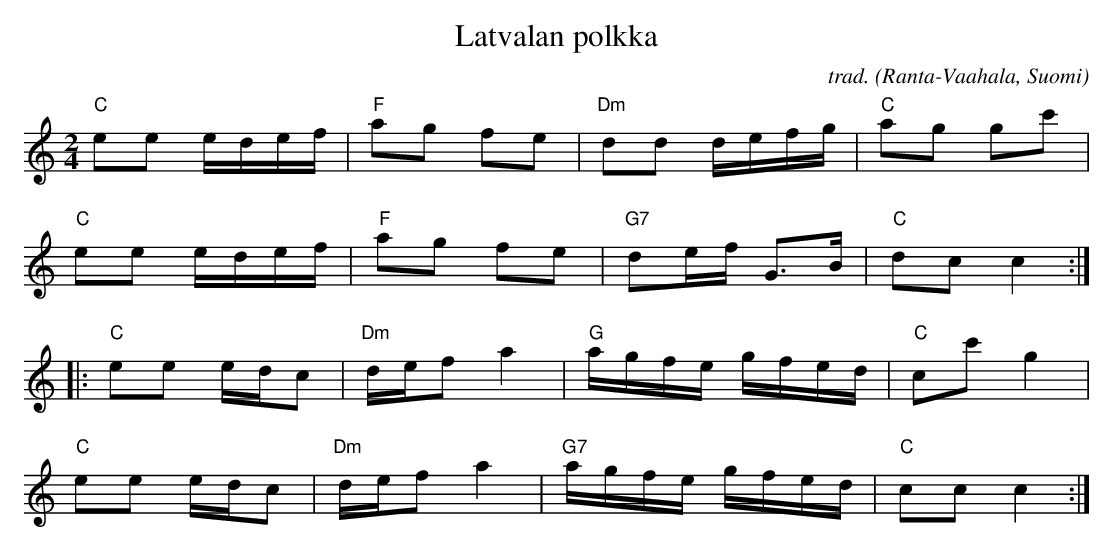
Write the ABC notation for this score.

X:1
T:Latvalan polkka
C:trad.
O:Ranta-Vaahala, Suomi
M:2/4
L:1/16
K:C
"C" e2e2 edef | "F" a2g2 f2e2 | "Dm" d2d2 defg | "C" a2g2 g2c'2 |
"C" e2e2 edef | "F" a2g2 f2e2 | "G7" d2ef G3B | "C" d2c2 c4 :|
|:"C" e2e2 edc2 | "Dm" def2 a4 | "G" agfe gfed | "C"c2c'2 g4 |
"C"e2e2 edc2 | "Dm" def2 a4 | "G7" agfe gfed | "C"c2c2 c4 :|
